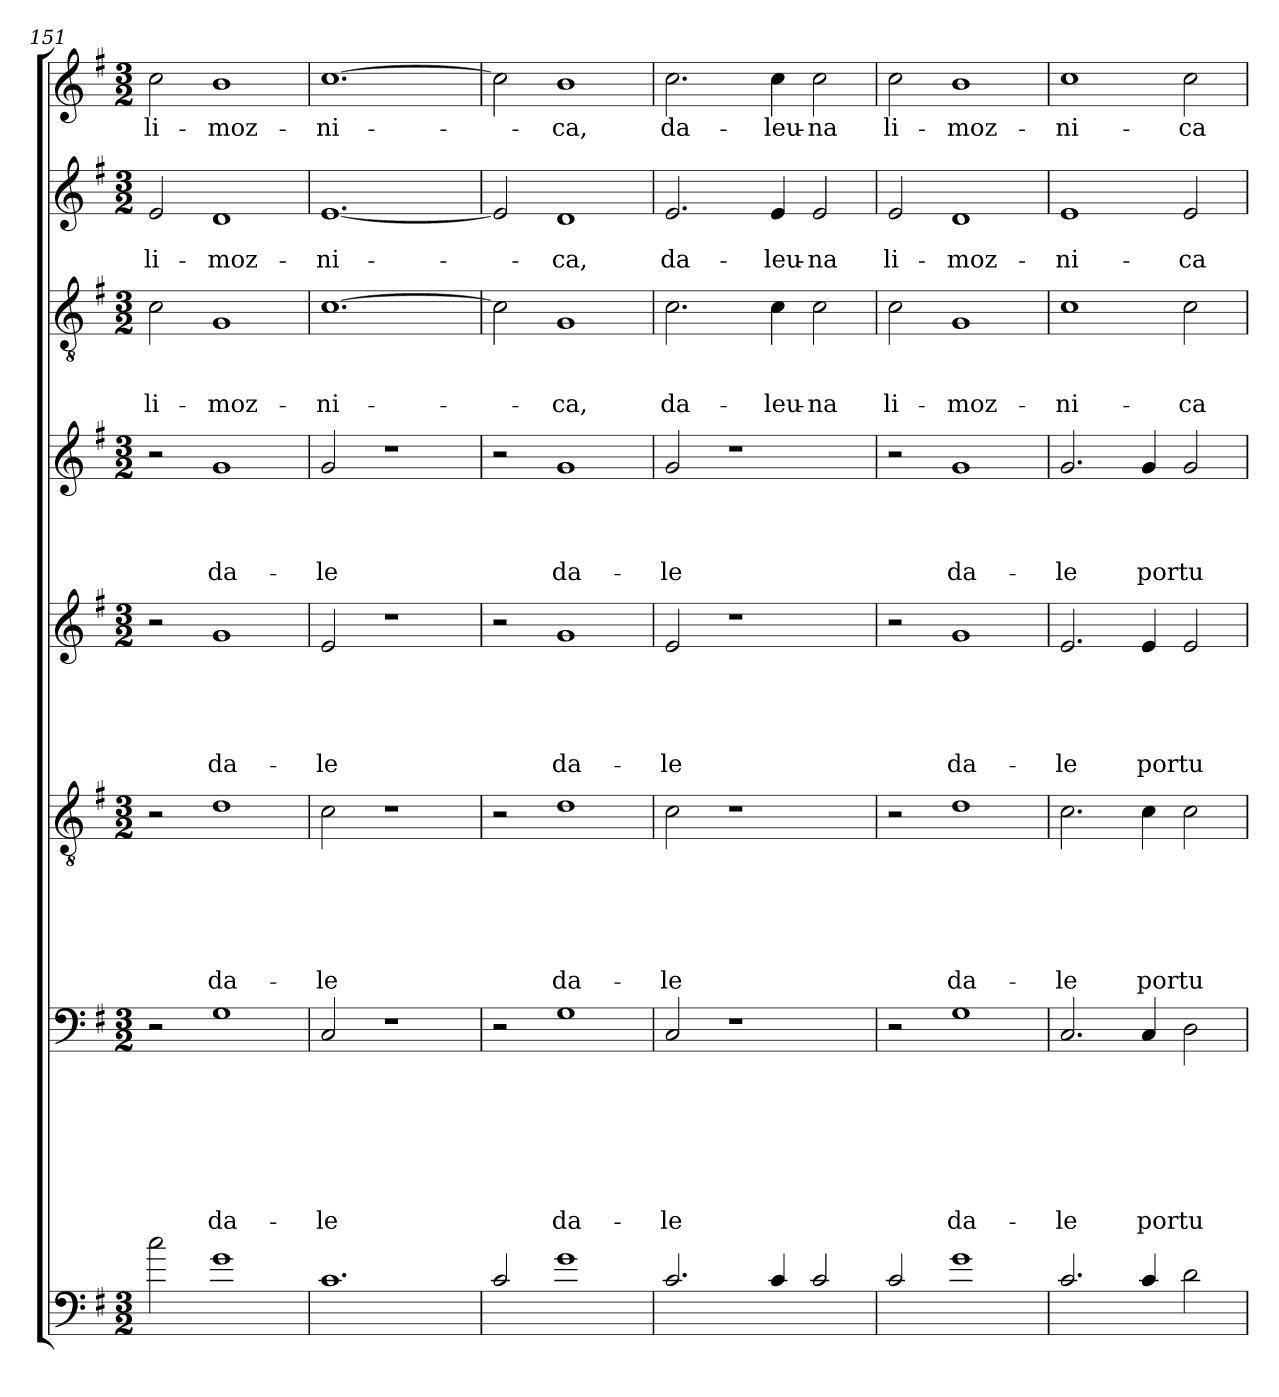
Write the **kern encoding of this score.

**kern	**kern	**text	**text	**text	**text	**text	**text	**text	**kern	**text	**text	**text	**text	**text	**text	**kern	**text	**text	**text	**text	**text	**kern	**text	**text	**text	**text	**kern	**text	**text	**text	**kern	**text	**text	**kern	**text
*part8	*part7	*part7	*part7	*part7	*part7	*part7	*part7	*part7	*part6	*part6	*part6	*part6	*part6	*part6	*part6	*part5	*part5	*part5	*part5	*part5	*part5	*part4	*part4	*part4	*part4	*part4	*part3	*part3	*part3	*part3	*part2	*part2	*part2	*part1	*part1
*staff8	*staff7	*staff7	*staff7	*staff7	*staff7	*staff7	*staff7	*staff7	*staff6	*staff6	*staff6	*staff6	*staff6	*staff6	*staff6	*staff5	*staff5	*staff5	*staff5	*staff5	*staff5	*staff4	*staff4	*staff4	*staff4	*staff4	*staff3	*staff3	*staff3	*staff3	*staff2	*staff2	*staff2	*staff1	*staff1
!!LO:PB:g=z
*clefF4	*clefF4	*	*	*	*	*	*	*	*clefGv2	*	*	*	*	*	*	*clefG2	*	*	*	*	*	*clefG2	*	*	*	*	*clefGv2	*	*	*	*clefG2	*	*	*clefG2	*
*ITrd7c12	*	*	*	*	*	*	*	*	*	*	*	*	*	*	*	*	*	*	*	*	*	*	*	*	*	*	*	*	*	*	*	*	*	*	*
*k[f#]	*k[f#]	*	*	*	*	*	*	*	*k[f#]	*	*	*	*	*	*	*k[f#]	*	*	*	*	*	*k[f#]	*	*	*	*	*k[f#]	*	*	*	*k[f#]	*	*	*k[f#]	*
*G:	*G:	*	*	*	*	*	*	*	*G:	*	*	*	*	*	*	*G:	*	*	*	*	*	*G:	*	*	*	*	*G:	*	*	*	*G:	*	*	*G:	*
*M3/2	*M3/2	*	*	*	*	*	*	*	*M3/2	*	*	*	*	*	*	*M3/2	*	*	*	*	*	*M3/2	*	*	*	*	*M3/2	*	*	*	*M3/2	*	*	*M3/2	*
=151	=151	=151	=151	=151	=151	=151	=151	=151	=151	=151	=151	=151	=151	=151	=151	=151	=151	=151	=151	=151	=151	=151	=151	=151	=151	=151	=151	=151	=151	=151	=151	=151	=151	=151	=151
!	!	!	!	!	!	!	!	!	!	!	!	!	!	!	!	!	!	!	!	!	!	!	!	!	!	!	!	!	!	!LO:LY:b	!	!	!LO:LY:b	!	!LO:LY:b
2c\	2r	.	.	.	.	.	.	.	2r	.	.	.	.	.	.	2r	.	.	.	.	.	2r	.	.	.	.	2c\	.	.	li-	2e/	.	li-	2cc\	li-
!	!	!	!	!	!	!	!	!LO:LY:b	!	!	!	!	!	!	!LO:LY:b	!	!	!	!	!	!LO:LY:b	!	!	!	!	!LO:LY:b	!	!	!	!LO:LY:b	!	!	!LO:LY:b	!	!LO:LY:b
1G	1G	.	.	.	.	.	.	da-	1d	.	.	.	.	.	da-	1g	.	.	.	.	da-	1g	.	.	.	da-	1G	.	.	-moz-	1d	.	-moz-	1b	-moz-
=152	=152	=152	=152	=152	=152	=152	=152	=152	=152	=152	=152	=152	=152	=152	=152	=152	=152	=152	=152	=152	=152	=152	=152	=152	=152	=152	=152	=152	=152	=152	=152	=152	=152	=152	=152
!	!	!	!	!	!	!	!	!LO:LY:b	!	!	!	!	!	!	!LO:LY:b	!	!	!	!	!	!LO:LY:b	!	!	!	!	!LO:LY:b	!	!	!	!LO:LY:b	!	!	!LO:LY:b	!	!LO:LY:b
1.C	2C/	.	.	.	.	.	.	-le	2c\	.	.	.	.	.	-le	2e/	.	.	.	.	-le	2g/	.	.	.	-le	[>1.c	.	.	-ni-	[<1.e	.	-ni-	[>1.cc	-ni-
.	1r	.	.	.	.	.	.	.	1r	.	.	.	.	.	.	1r	.	.	.	.	.	1r	.	.	.	.	.	.	.	.	.	.	.	.	.
=153	=153	=153	=153	=153	=153	=153	=153	=153	=153	=153	=153	=153	=153	=153	=153	=153	=153	=153	=153	=153	=153	=153	=153	=153	=153	=153	=153	=153	=153	=153	=153	=153	=153	=153	=153
2C/	2r	.	.	.	.	.	.	.	2r	.	.	.	.	.	.	2r	.	.	.	.	.	2r	.	.	.	.	2c\]	.	.	.	2e/]	.	.	2cc\]	.
!	!	!	!	!	!	!	!	!LO:LY:b	!	!	!	!	!	!	!LO:LY:b	!	!	!	!	!	!LO:LY:b	!	!	!	!	!LO:LY:b	!	!	!	!LO:LY:b	!	!	!LO:LY:b	!	!LO:LY:b
1G	1G	.	.	.	.	.	.	da-	1d	.	.	.	.	.	da-	1g	.	.	.	.	da-	1g	.	.	.	da-	1G	.	.	-ca,	1d	.	-ca,	1b	-ca,
=154	=154	=154	=154	=154	=154	=154	=154	=154	=154	=154	=154	=154	=154	=154	=154	=154	=154	=154	=154	=154	=154	=154	=154	=154	=154	=154	=154	=154	=154	=154	=154	=154	=154	=154	=154
!	!	!	!	!	!	!	!	!LO:LY:b	!	!	!	!	!	!	!LO:LY:b	!	!	!	!	!	!LO:LY:b	!	!	!	!	!LO:LY:b	!	!	!	!LO:LY:b	!	!	!LO:LY:b	!	!LO:LY:b
2.C/	2C/	.	.	.	.	.	.	-le	2c\	.	.	.	.	.	-le	2e/	.	.	.	.	-le	2g/	.	.	.	-le	2.c\	.	.	da-	2.e/	.	da-	2.cc\	da-
.	1r	.	.	.	.	.	.	.	1r	.	.	.	.	.	.	1r	.	.	.	.	.	1r	.	.	.	.	.	.	.	.	.	.	.	.	.
!	!	!	!	!	!	!	!	!	!	!	!	!	!	!	!	!	!	!	!	!	!	!	!	!	!	!	!	!	!	!LO:LY:b	!	!	!LO:LY:b	!	!LO:LY:b
4C/	.	.	.	.	.	.	.	.	.	.	.	.	.	.	.	.	.	.	.	.	.	.	.	.	.	.	4c\	.	.	-leu-	4e/	.	-leu-	4cc\	-leu-
!	!	!	!	!	!	!	!	!	!	!	!	!	!	!	!	!	!	!	!	!	!	!	!	!	!	!	!	!	!	!LO:LY:b	!	!	!LO:LY:b	!	!LO:LY:b
2C/	.	.	.	.	.	.	.	.	.	.	.	.	.	.	.	.	.	.	.	.	.	.	.	.	.	.	2c\	.	.	-na	2e/	.	-na	2cc\	-na
=155	=155	=155	=155	=155	=155	=155	=155	=155	=155	=155	=155	=155	=155	=155	=155	=155	=155	=155	=155	=155	=155	=155	=155	=155	=155	=155	=155	=155	=155	=155	=155	=155	=155	=155	=155
!	!	!	!	!	!	!	!	!	!	!	!	!	!	!	!	!	!	!	!	!	!	!	!	!	!	!	!	!	!	!LO:LY:b	!	!	!LO:LY:b	!	!LO:LY:b
2C/	2r	.	.	.	.	.	.	.	2r	.	.	.	.	.	.	2r	.	.	.	.	.	2r	.	.	.	.	2c\	.	.	li-	2e/	.	li-	2cc\	li-
!	!	!	!	!	!	!	!	!LO:LY:b	!	!	!	!	!	!	!LO:LY:b	!	!	!	!	!	!LO:LY:b	!	!	!	!	!LO:LY:b	!	!	!	!LO:LY:b	!	!	!LO:LY:b	!	!LO:LY:b
1G	1G	.	.	.	.	.	.	da-	1d	.	.	.	.	.	da-	1g	.	.	.	.	da-	1g	.	.	.	da-	1G	.	.	-moz-	1d	.	-moz-	1b	-moz-
=156	=156	=156	=156	=156	=156	=156	=156	=156	=156	=156	=156	=156	=156	=156	=156	=156	=156	=156	=156	=156	=156	=156	=156	=156	=156	=156	=156	=156	=156	=156	=156	=156	=156	=156	=156
!	!	!	!	!	!	!	!	!LO:LY:b	!	!	!	!	!	!	!LO:LY:b	!	!	!	!	!	!LO:LY:b	!	!	!	!	!LO:LY:b	!	!	!	!LO:LY:b	!	!	!LO:LY:b	!	!LO:LY:b
2.C/	2.C/	.	.	.	.	.	.	-le	2.c\	.	.	.	.	.	-le	2.e/	.	.	.	.	-le	2.g/	.	.	.	-le	1c	.	.	-ni-	1e	.	-ni-	1cc	-ni-
!	!	!	!	!	!	!	!	!LO:LY:b	!	!	!	!	!	!	!LO:LY:b	!	!	!	!	!	!LO:LY:b	!	!	!	!	!LO:LY:b	!	!	!	!	!	!	!	!	!
4C/	4C/	.	.	.	.	.	.	por	4c\	.	.	.	.	.	por	4e/	.	.	.	.	por	4g/	.	.	.	por	.	.	.	.	.	.	.	.	.
!	!	!	!	!	!	!	!	!LO:LY:b	!	!	!	!	!	!	!LO:LY:b	!	!	!	!	!	!LO:LY:b	!	!	!	!	!LO:LY:b	!	!	!	!LO:LY:b	!	!	!LO:LY:b	!	!LO:LY:b
2D\	2D\	.	.	.	.	.	.	tu	2c\	.	.	.	.	.	tu	2e/	.	.	.	.	tu	2g/	.	.	.	tu	2c\	.	.	-ca	2e/	.	-ca	2cc\	-ca
=	=	=	=	=	=	=	=	=	=	=	=	=	=	=	=	=	=	=	=	=	=	=	=	=	=	=	=	=	=	=	=	=	=	=	=
*-	*-	*-	*-	*-	*-	*-	*-	*-	*-	*-	*-	*-	*-	*-	*-	*-	*-	*-	*-	*-	*-	*-	*-	*-	*-	*-	*-	*-	*-	*-	*-	*-	*-	*-	*-
